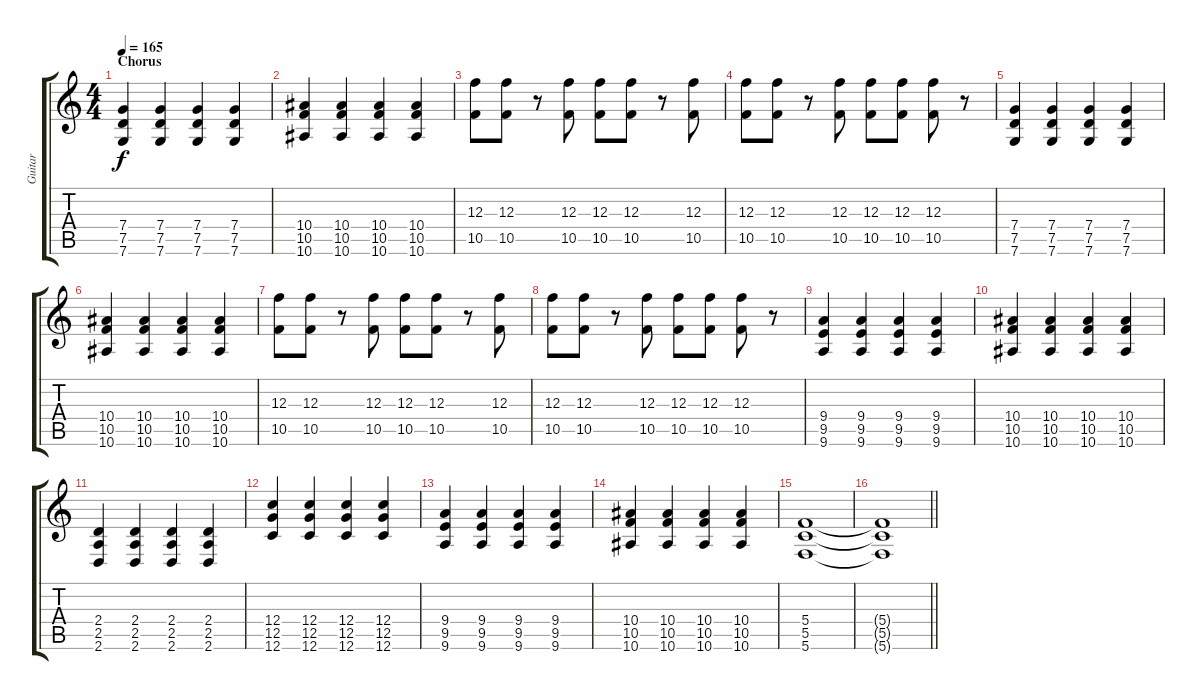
\track ("Guitar" "Guitar") {instrument overdrivenguitar}
\staff {score tabs}
\tuning (D4 A3 F3 C3 G2 C2) {hide}
\ts (4 4)
\section ("" "Chorus")
\tempo 165
\clef g2
\ks c
(7.4 7.5 7.6).4{dy f volume 14} (7.4 7.5 7.6).4 (7.4 7.5 7.6).4 (7.4 7.5 7.6).4 |
(10.4 10.5 10.6).4 (10.4 10.5 10.6).4 (10.4 10.5 10.6).4 (10.4 10.5 10.6).4 |
(12.3 10.5).8 (12.3 10.5).8 r.8 (12.3 10.5).8 (12.3 10.5).8 (12.3 10.5).8 r.8 (12.3 10.5).8 |
(12.3 10.5).8 (12.3 10.5).8 r.8 (12.3 10.5).8 (12.3 10.5).8 (12.3 10.5).8 (12.3 10.5).8 r.8 |
(7.4 7.5 7.6).4 (7.4 7.5 7.6).4 (7.4 7.5 7.6).4 (7.4 7.5 7.6).4 |
(10.4 10.5 10.6).4 (10.4 10.5 10.6).4 (10.4 10.5 10.6).4 (10.4 10.5 10.6).4 |
(12.3 10.5).8 (12.3 10.5).8 r.8 (12.3 10.5).8 (12.3 10.5).8 (12.3 10.5).8 r.8 (12.3 10.5).8 |
(12.3 10.5).8 (12.3 10.5).8 r.8 (12.3 10.5).8 (12.3 10.5).8 (12.3 10.5).8 (12.3 10.5).8 r.8 |
(9.4 9.5 9.6).4 (9.4 9.5 9.6).4 (9.4 9.5 9.6).4 (9.4 9.5 9.6).4 |
(10.4 10.5 10.6).4 (10.4 10.5 10.6).4 (10.4 10.5 10.6).4 (10.4 10.5 10.6).4 |
(2.4 2.5 2.6).4 (2.4 2.5 2.6).4 (2.4 2.5 2.6).4 (2.4 2.5 2.6).4 |
(12.4 12.5 12.6).4 (12.4 12.5 12.6).4 (12.4 12.5 12.6).4 (12.4 12.5 12.6).4 |
(9.4 9.5 9.6).4 (9.4 9.5 9.6).4 (9.4 9.5 9.6).4 (9.4 9.5 9.6).4 |
(10.4 10.5 10.6).4 (10.4 10.5 10.6).4 (10.4 10.5 10.6).4 (10.4 10.5 10.6).4 |
(5.4 5.5 5.6).1 |
\barLineRight lightlight
(5.4{t} 5.5{t} 5.6{t}).1
